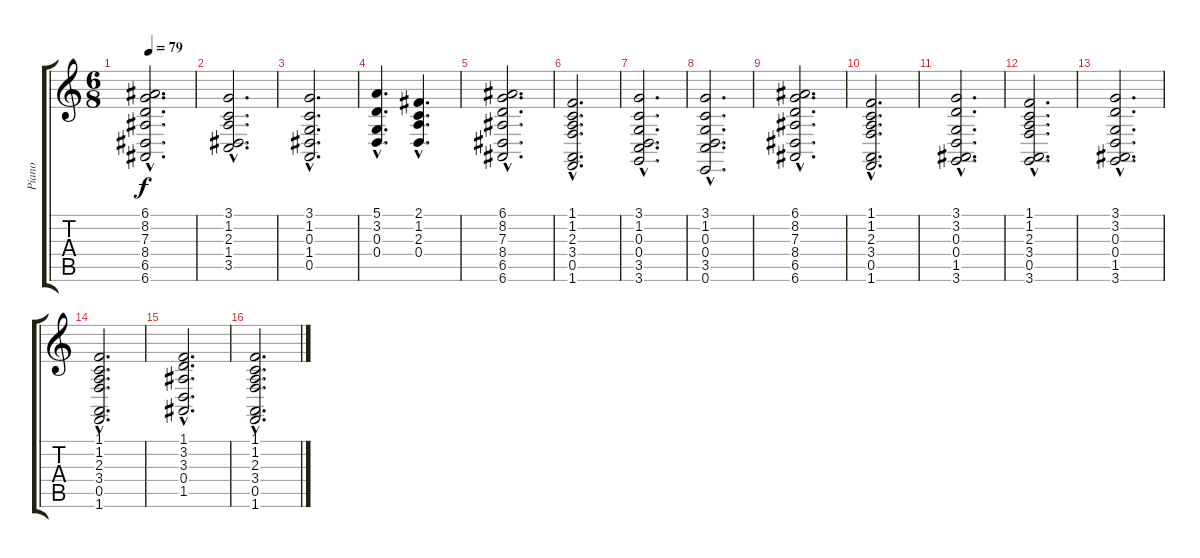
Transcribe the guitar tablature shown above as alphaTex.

\track ("Piano" "Piano") {instrument electricgrandpiano}
\staff {score tabs}
\tuning (E4 B3 G3 D3 A2 E2) {hide}
\ts (6 8)
\tempo 79
\clef g2
\ks c
(6.1{hac} 8.2{hac} 7.3{hac} 8.4{hac} 6.5{hac} 6.6{hac}).2{d dy f} |
(3.1{hac} 1.2{hac} 2.3{hac} 1.4{hac} 3.5{hac}).2{d} |
(3.1{hac} 1.2{hac} 0.3{hac} 1.4{hac} 0.5{hac}).2{d} |
(5.1{hac} 3.2{hac} 0.3{hac} 0.4{hac}).4{d} (2.1{hac} 1.2{hac} 2.3{hac} 0.4{hac}).4{d} |
(6.1{hac} 8.2{hac} 7.3{hac} 8.4{hac} 6.5{hac} 6.6{hac}).2{d} |
(1.1{hac} 1.2{hac} 2.3{hac} 3.4{hac} 0.5{hac} 1.6{hac}).2{d} |
(3.1{hac} 1.2{hac} 0.3{hac} 0.4{hac} 3.5{hac} 3.6{hac}).2{d} |
(3.1{hac} 1.2{hac} 0.3{hac} 0.4{hac} 3.5{hac} 0.6{hac}).2{d} |
(6.1{hac} 8.2{hac} 7.3{hac} 8.4{hac} 6.5{hac} 6.6{hac}).2{d} |
(1.1{hac} 1.2{hac} 2.3{hac} 3.4{hac} 0.5{hac} 1.6{hac}).2{d} |
(3.1{hac} 3.2{hac} 0.3{hac} 0.4{hac} 1.5{hac} 3.6{hac}).2{d} |
(1.1{hac} 1.2{hac} 2.3{hac} 3.4{hac} 0.5{hac} 3.6{hac}).2{d} |
(3.1{hac} 3.2{hac} 0.3{hac} 0.4{hac} 1.5{hac} 3.6{hac}).2{d} |
(1.1{hac} 1.2{hac} 2.3{hac} 3.4{hac} 0.5{hac} 1.6{hac}).2{d} |
(1.1{hac} 3.2{hac} 3.3{hac} 0.4{hac} 1.5{hac}).2{d} |
(1.1{hac} 1.2{hac} 2.3{hac} 3.4{hac} 0.5{hac} 1.6{hac}).2{d}
